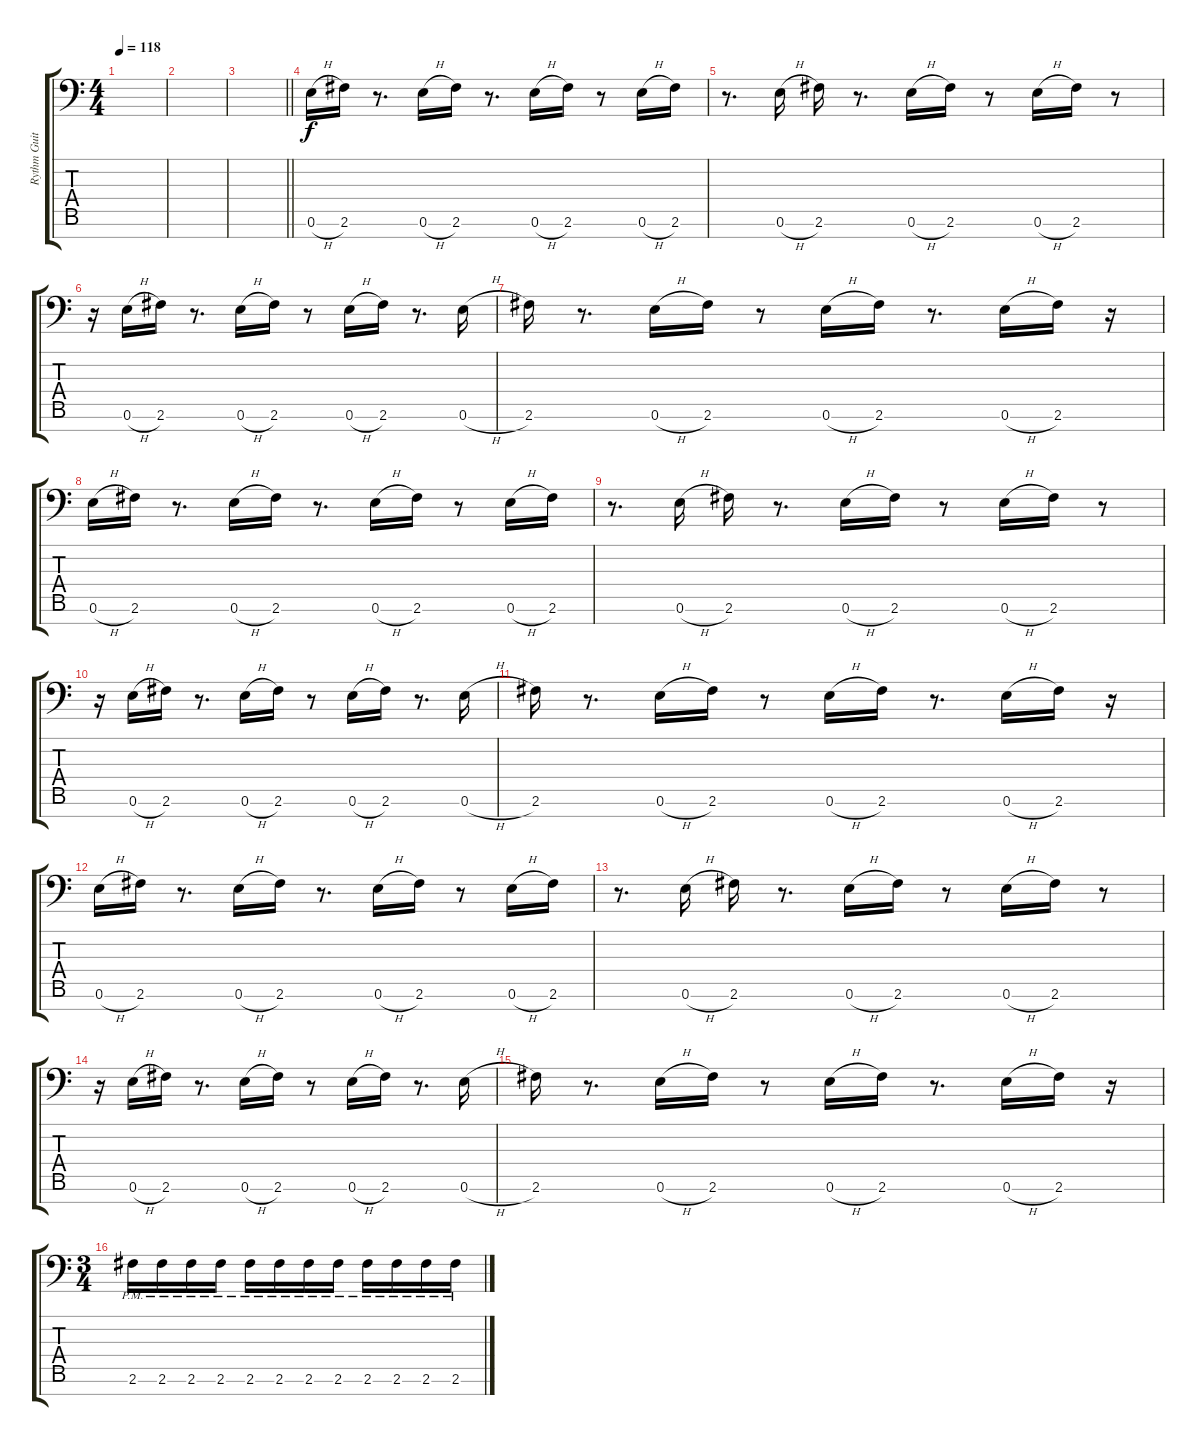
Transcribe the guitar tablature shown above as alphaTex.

\track ("Rythm Guitar #1" "Rythm Guit") {instrument distortionguitar}
\staff {score tabs}
\tuning (D4 A3 E3 D3 A2 E2 A1) {hide}
\ts (4 4)
\tempo 118
\clef f4
\ks c
|
|
\barLineRight lightlight
|
\section ("" "")
0.6{h}.16 2.6.16 r.8{d} 0.6{h}.16 2.6.16 r.8{d} 0.6{h}.16 2.6.16 r.8 0.6{h}.16 2.6.16 |
r.8{d} 0.6{h}.16 2.6.16 r.8{d} 0.6{h}.16 2.6.16 r.8 0.6{h}.16 2.6.16 r.8 |
r.16 0.6{h}.16 2.6.16 r.8{d} 0.6{h}.16 2.6.16 r.8 0.6{h}.16 2.6.16 r.8{d} 0.6{h}.16 |
2.6.16 r.8{d} 0.6{h}.16 2.6.16 r.8 0.6{h}.16 2.6.16 r.8{d} 0.6{h}.16 2.6.16 r.16 |
0.6{h}.16 2.6.16 r.8{d} 0.6{h}.16 2.6.16 r.8{d} 0.6{h}.16 2.6.16 r.8 0.6{h}.16 2.6.16 |
r.8{d} 0.6{h}.16 2.6.16 r.8{d} 0.6{h}.16 2.6.16 r.8 0.6{h}.16 2.6.16 r.8 |
r.16 0.6{h}.16 2.6.16 r.8{d} 0.6{h}.16 2.6.16 r.8 0.6{h}.16 2.6.16 r.8{d} 0.6{h}.16 |
2.6.16 r.8{d} 0.6{h}.16 2.6.16 r.8 0.6{h}.16 2.6.16 r.8{d} 0.6{h}.16 2.6.16 r.16 |
0.6{h}.16 2.6.16 r.8{d} 0.6{h}.16 2.6.16 r.8{d} 0.6{h}.16 2.6.16 r.8 0.6{h}.16 2.6.16 |
r.8{d} 0.6{h}.16 2.6.16 r.8{d} 0.6{h}.16 2.6.16 r.8 0.6{h}.16 2.6.16 r.8 |
r.16 0.6{h}.16 2.6.16 r.8{d} 0.6{h}.16 2.6.16 r.8 0.6{h}.16 2.6.16 r.8{d} 0.6{h}.16 |
2.6.16 r.8{d} 0.6{h}.16 2.6.16 r.8 0.6{h}.16 2.6.16 r.8{d} 0.6{h}.16 2.6.16 r.16 |
\ts (3 4)
\section ("" "")
2.6{pm}.16 2.6{pm}.16 2.6{pm}.16 2.6{pm}.16 2.6{pm}.16 2.6{pm}.16 2.6{pm}.16 2.6{pm}.16 2.6{pm}.16 2.6{pm}.16 2.6{pm}.16 2.6{pm}.16
